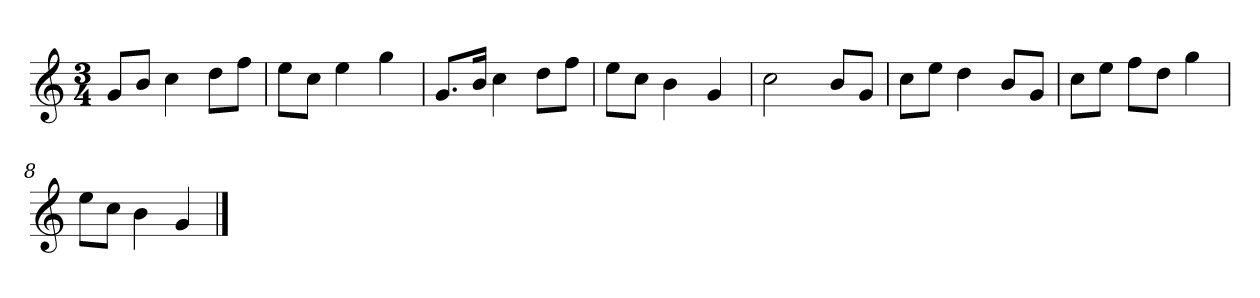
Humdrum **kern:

**kern
*part1
*staff1
*clefG2
*k[]
*C:
*M3/4
=
8g/L
8b/J
4cc
8dd\L
8ff\J
=2
8ee\L
8cc\J
4ee
4gg
=3
8.g/L
16b/Jk
4cc
8dd\L
8ff\J
=4
8ee\L
8cc\J
4b
4g
=5y
2cc
8b/L
8g/J
=6
8cc\L
8ee\J
4dd
8b/L
8g/J
=7
8cc\L
8ee\J
8ff\L
8dd\J
4gg
=8
8ee\L
8cc\J
4b
4g
==
*-
